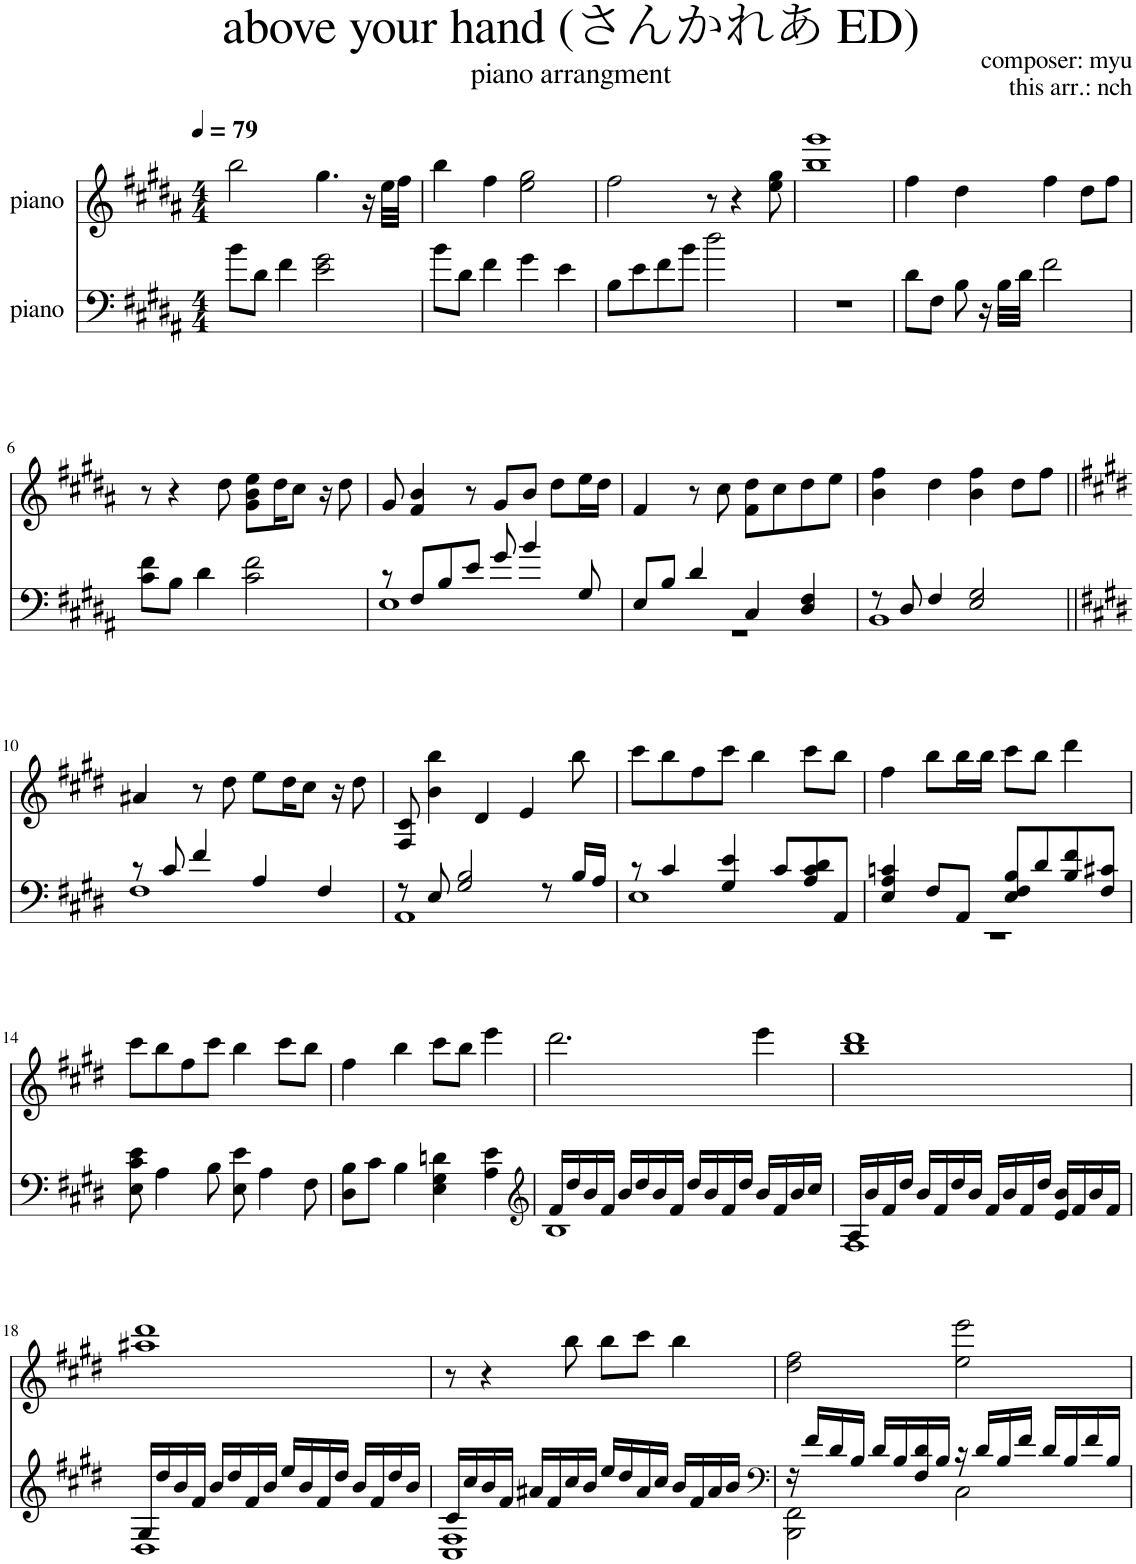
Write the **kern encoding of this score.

**kern	**kern
*part2	*part1
*staff2	*staff1
*I"piano	*I"piano
*I'Pno	*I'Pno
*clefF4	*clefG2
*k[f#c#g#d#a#]	*k[f#c#g#d#a#]
*M4/4	*M4/4
*MM79	*MM79
=1	=1
8b\L	2bb\
8d#\J	.
4f#\	.
2e\ 2g#\	4.gg#\
.	16r
.	32ee\LLL
.	32ff#\JJJ
=2	=2
8b\L	4bb\
8d#\J	.
4f#\	4ff#\
4g#\	2ee\ 2gg#\
4e\	.
=3	=3
8B\L	2ff#\
8e\	.
8f#\	.
8b\J	.
2dd#\	8r
.	4r
.	8ee\ 8gg#\
=4	=4
1r	1bb 1ggg#
=5	=5
8d#\L	4ff#\
8F#\J	.
8B\	4dd#\
16r	.
32B\LLL	.
32d#\JJJ	.
2f#\	4ff#\
.	8dd#\L
.	8ff#\J
!!LO:LB:g=z
=6	=6
8c#\ 8f#\L	8r
8B\J	4r
4d#\	.
.	8dd#\
2c#\ 2f#\	8g#\ 8b\ 8ee\L
.	16dd#\K
.	8cc#\J
.	16r
.	8dd#\
=7	=7
*^	*
8r	1E	8g#/
8F#/L	.	4f#/ 4b/
8B/	.	.
8e/J	.	8r
8g#/	.	8g#/L
4b/	.	8b/J
.	.	8dd#\L
8G#/	.	16ee\L
.	.	16dd#\JJ
=8	=8	=8
8E/L	1r	4f#/
8B/J	.	.
4d#/	.	8r
.	.	8cc#\
4C#/	.	8f#\ 8dd#\L
.	.	8cc#\
4D#/ 4F#/	.	8dd#\
.	.	8ee\J
=9	=9	=9
8r	1BB	4b\ 4ff#\
8D#/	.	.
4F#/	.	4dd#\
2E/ 2G#/	.	4b\ 4ff#\
.	.	8dd#\L
.	.	8ff#\J
!!LO:LB:g=z
=10||	=10||	=10||
*k[f#c#g#d#]	*	*k[f#c#g#d#]
8r	1F#	4a#X/
8c#/	.	.
4f#/	.	8r
.	.	8dd#\
4A/	.	8ee\L
.	.	16dd#\K
.	.	8cc#\J
4F#/	.	.
.	.	16r
.	.	8dd#\
=11	=11	=11
8r	1AA	8F#/ 8c#/
8E/	.	4b\ 4bb\
2G#/ 2B/	.	.
.	.	4d#/
.	.	4e/
8r	.	.
16B/LL	.	8bb\
16A/JJ	.	.
=12	=12	=12
8r	1E	8ccc#\L
4c#/	.	8bb\
.	.	8ff#\
4G#/ 4e/	.	8ccc#\J
.	.	4bb\
8c#/L	.	.
8A/ 8c#/ 8d#/	.	8ccc#\L
8AA/J	.	8bb\J
=13	=13	=13
4E/ 4A/ 4cn/	1r	4ff#\
8F#/L	.	8bb\L
8AA/J	.	16bb\L
.	.	16bb\JJ
8E/ 8F#/ 8B/L	.	8ccc#\L
8d#/	.	8bb\J
8B/ 8f#/	.	4ddd#\
8F#/ 8c#X/J	.	.
*v	*v	*
!!LO:LB:g=z
=14	=14
8E\ 8c#\ 8e\	8ccc#\L
4A\	8bb\
.	8ff#\
8B\	8ccc#\J
8E\ 8e\	4bb\
4A\	.
.	8ccc#\L
8F#\	8bb\J
=15	=15
8D#\ 8B\L	4ff#\
8c#\J	.
4B\	4bb\
4E\ 4G#\ 4dn\	8ccc#\L
.	8bb\J
4A\ 4e\	4eee\
=16	=16
*clefG2	*
*^	*
16f#/LL	1B	2.ddd#\
16dd#/	.	.
16b/	.	.
16f#/JJ	.	.
16b/LL	.	.
16dd#/	.	.
16b/	.	.
16f#/JJ	.	.
16dd#/LL	.	.
16b/	.	.
16f#/	.	.
16dd#/JJ	.	.
16b/LL	.	4eee\
16f#/	.	.
16b/	.	.
16cc#/JJ	.	.
=17	=17	=17
16A/LL	1F#	1bb 1ddd#
16b/	.	.
16f#/	.	.
16dd#/JJ	.	.
16b/LL	.	.
16f#/	.	.
16dd#/	.	.
16b/JJ	.	.
16f#/LL	.	.
16b/	.	.
16f#/	.	.
16dd#/JJ	.	.
16e/ 16b/LL	.	.
16f#/	.	.
16b/	.	.
16f#/JJ	.	.
!!LO:LB:g=z
=18	=18	=18
16G#/LL	1D#	1aa#X 1ddd#
16dd#/	.	.
16b/	.	.
16f#/JJ	.	.
16b/LL	.	.
16dd#/	.	.
16f#/	.	.
16b/JJ	.	.
16ee/LL	.	.
16b/	.	.
16f#/	.	.
16dd#/JJ	.	.
16b/LL	.	.
16f#/	.	.
16dd#/	.	.
16b/JJ	.	.
=19	=19	=19
16c#/LL	1C# 1F#	8r
16cc#/	.	.
16b/	.	4r
16f#/JJ	.	.
16a#X/LL	.	.
16f#/	.	.
16cc#/	.	8bb\
16b/JJ	.	.
16ee/LL	.	8bb\L
16dd#/	.	.
16a#/	.	8ccc#\J
16cc#/JJ	.	.
16b/LL	.	4bb\
16f#/	.	.
16a#/	.	.
16b/JJ	.	.
=20	=20	=20
*clefF4	*	*
16r	2BBB\ 2FF#\	2dd#\ 2ff#\
16f#/LL	.	.
16d#/	.	.
16B/JJ	.	.
16d#/LL	.	.
16B/	.	.
16F#/ 16d#/	.	.
16B/JJ	.	.
16r	2C#\	2ee\ 2eee\
16d#/LL	.	.
16B/	.	.
16f#/JJ	.	.
16d#/LL	.	.
16B/	.	.
16f#/	.	.
16B/JJ	.	.
*v	*v	*
=	=
*-	*-
